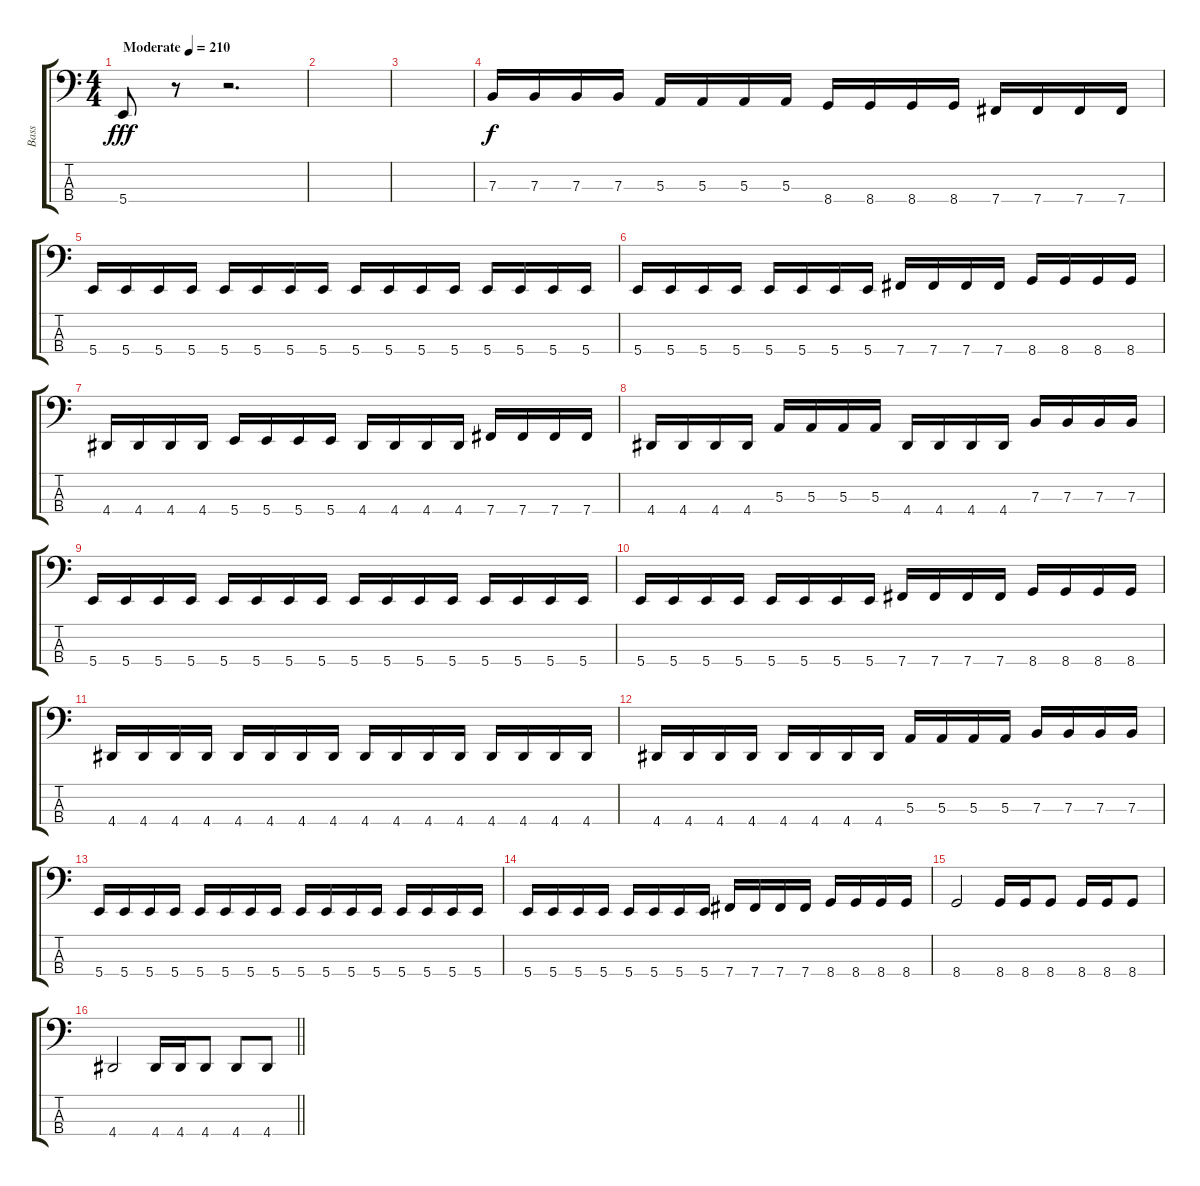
\track ("Bass" "Bass") {instrument electricbassfinger}
\staff {score tabs}
\tuning (D2 A1 E1 B0) {hide}
\ts (4 4)
\tempo (210 "Moderate")
\clef f4
\ks c
5.4.8{dy fff instrument electricbassfinger} r.8 r.2{d} |
|
|
7.3.16{dy f} 7.3.16 7.3.16 7.3.16 5.3.16 5.3.16 5.3.16 5.3.16 8.4.16 8.4.16 8.4.16 8.4.16 7.4.16 7.4.16 7.4.16 7.4.16 |
5.4.16 5.4.16 5.4.16 5.4.16 5.4.16 5.4.16 5.4.16 5.4.16 5.4.16 5.4.16 5.4.16 5.4.16 5.4.16 5.4.16 5.4.16 5.4.16 |
5.4.16 5.4.16 5.4.16 5.4.16 5.4.16 5.4.16 5.4.16 5.4.16 7.4.16 7.4.16 7.4.16 7.4.16 8.4.16 8.4.16 8.4.16 8.4.16 |
4.4.16 4.4.16 4.4.16 4.4.16 5.4.16 5.4.16 5.4.16 5.4.16 4.4.16 4.4.16 4.4.16 4.4.16 7.4.16 7.4.16 7.4.16 7.4.16 |
4.4.16 4.4.16 4.4.16 4.4.16 5.3.16 5.3.16 5.3.16 5.3.16 4.4.16 4.4.16 4.4.16 4.4.16 7.3.16 7.3.16 7.3.16 7.3.16 |
5.4.16 5.4.16 5.4.16 5.4.16 5.4.16 5.4.16 5.4.16 5.4.16 5.4.16 5.4.16 5.4.16 5.4.16 5.4.16 5.4.16 5.4.16 5.4.16 |
5.4.16 5.4.16 5.4.16 5.4.16 5.4.16 5.4.16 5.4.16 5.4.16 7.4.16 7.4.16 7.4.16 7.4.16 8.4.16 8.4.16 8.4.16 8.4.16 |
4.4.16 4.4.16 4.4.16 4.4.16 4.4.16 4.4.16 4.4.16 4.4.16 4.4.16 4.4.16 4.4.16 4.4.16 4.4.16 4.4.16 4.4.16 4.4.16 |
4.4.16 4.4.16 4.4.16 4.4.16 4.4.16 4.4.16 4.4.16 4.4.16 5.3.16 5.3.16 5.3.16 5.3.16 7.3.16 7.3.16 7.3.16 7.3.16 |
5.4.16 5.4.16 5.4.16 5.4.16 5.4.16 5.4.16 5.4.16 5.4.16 5.4.16 5.4.16 5.4.16 5.4.16 5.4.16 5.4.16 5.4.16 5.4.16 |
5.4.16 5.4.16 5.4.16 5.4.16 5.4.16 5.4.16 5.4.16 5.4.16 7.4.16 7.4.16 7.4.16 7.4.16 8.4.16 8.4.16 8.4.16 8.4.16 |
8.4.2 8.4.16 8.4.16 8.4.8 8.4.16 8.4.16 8.4.8 |
\barLineRight lightlight
4.4.2 4.4.16 4.4.16 4.4.8 4.4.8 4.4.8
